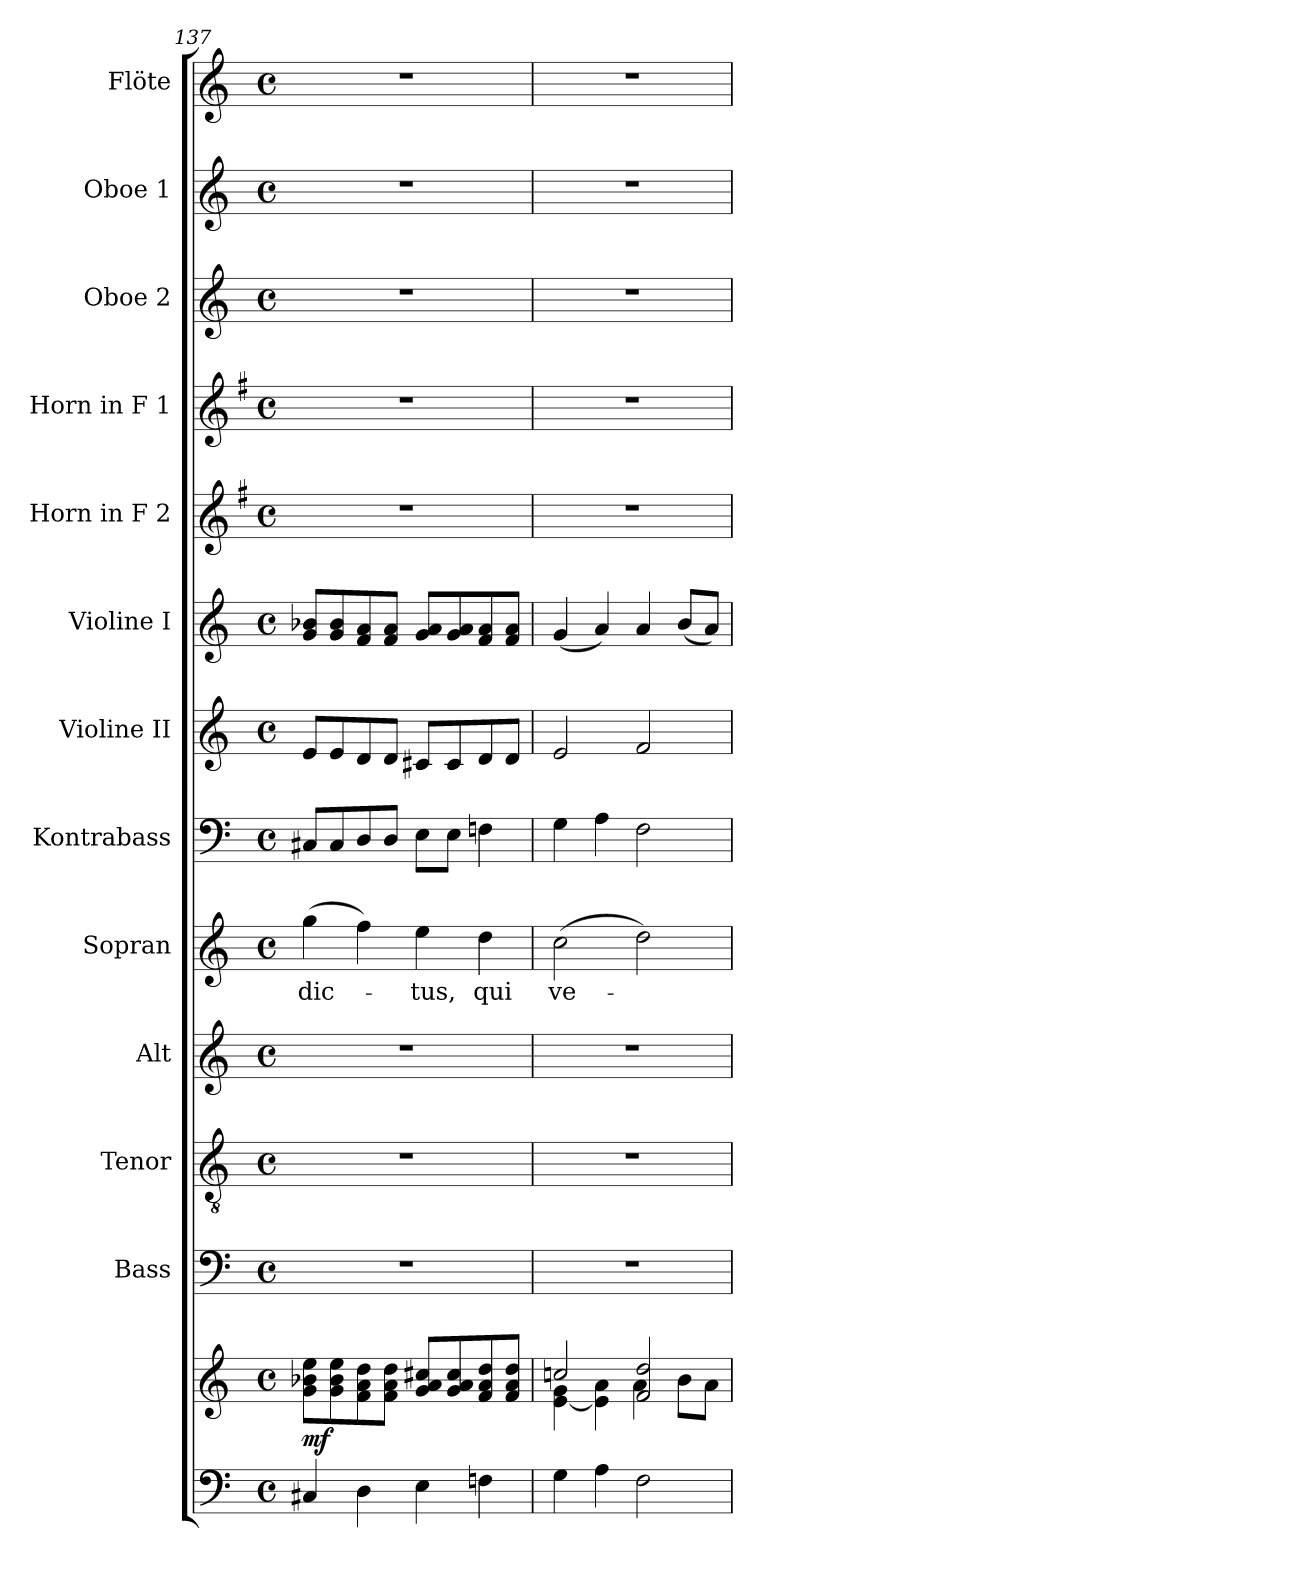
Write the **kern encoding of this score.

**kern	**kern	**dynam	**kern	**kern	**kern	**kern	**text	**kern	**kern	**kern	**kern	**kern	**kern	**kern	**kern
*part13	*part13	*part13	*part12	*part11	*part10	*part9	*part9	*part8	*part7	*part6	*part5	*part4	*part3	*part2	*part1
*staff14	*staff13	*staff13/14	*staff12	*staff11	*staff10	*staff9	*staff9	*staff8	*staff7	*staff6	*staff5	*staff4	*staff3	*staff2	*staff1
*	*	*	*I"Bass	*I"Tenor	*I"Alt	*I"Sopran	*	*I"Kontrabass	*I"Violine II	*I"Violine I	*I"Horn in F 2	*I"Horn in F 1	*I"Oboe 2	*I"Oboe 1	*I"Flöte
*	*	*	*I'B.	*I'T.	*I'A.	*I'S.	*	*I'Kb.	*I'Vl. II	*I'Vl. I	*	*	*I'Ob. 2	*I'Ob. 1	*I'Fl.
*clefF4	*clefG2	*	*clefF4	*clefGv2	*clefG2	*clefG2	*	*clefF4	*clefG2	*clefG2	*clefG2	*clefG2	*clefG2	*clefG2	*clefG2
*	*	*	*	*	*	*	*	*ITrd7c12	*	*	*ITrd4c7	*ITrd4c7	*	*	*
*k[]	*k[]	*	*k[]	*k[]	*k[]	*k[]	*	*k[]	*k[]	*k[]	*k[]	*k[]	*k[]	*k[]	*k[]
*C:	*C:	*	*C:	*C:	*C:	*C:	*	*C:	*C:	*C:	*C:	*C:	*C:	*C:	*C:
*M4/4	*M4/4	*	*M4/4	*M4/4	*M4/4	*M4/4	*	*M4/4	*M4/4	*M4/4	*M4/4	*M4/4	*M4/4	*M4/4	*M4/4
*met(c)	*met(c)	*	*met(c)	*met(c)	*met(c)	*met(c)	*	*met(c)	*met(c)	*met(c)	*met(c)	*met(c)	*met(c)	*met(c)	*met(c)
=137	=137	=137	=137	=137	=137	=137	=137	=137	=137	=137	=137	=137	=137	=137	=137
!	!	!LO:DY:b	!	!	!	!	!LO:LY:b	!	!	!	!	!	!	!	!
4C#X/	8g\ 8b-X\ 8ee\L	mf	1r	1r	1r	(>4gg\	-dic-	8CC#X/L	8e/L	8g/ 8b-X/L	1r	1r	1r	1r	1r
.	8g\ 8b-\ 8ee\	.	.	.	.	.	.	8CC#/	8e/	8g/ 8b-/	.	.	.	.	.
4D\	8f\ 8a\ 8dd\	.	.	.	.	4ff\)	.	8DD/	8d/	8f/ 8a/	.	.	.	.	.
.	8f\ 8a\ 8dd\J	.	.	.	.	.	.	8DD/J	8d/J	8f/ 8a/J	.	.	.	.	.
!	!	!	!	!	!	!	!LO:LY:b	!	!	!	!	!	!	!	!
4E\	8g/ 8a/ 8cc#X/L	.	.	.	.	4ee\	-tus,	8EE\L	8c#X/L	8g/ 8a/L	.	.	.	.	.
.	8g/ 8a/ 8cc#/	.	.	.	.	.	.	8EE\J	8c#/	8g/ 8a/	.	.	.	.	.
!	!	!	!	!	!	!	!LO:LY:b	!	!	!	!	!	!	!	!
4Fn\	8f/ 8a/ 8dd/	.	.	.	.	4dd\	qui	4FFn\	8d/	8f/ 8a/	.	.	.	.	.
.	8f/ 8a/ 8dd/J	.	.	.	.	.	.	.	8d/J	8f/ 8a/J	.	.	.	.	.
=138	=138	=138	=138	=138	=138	=138	=138	=138	=138	=138	=138	=138	=138	=138	=138
*	*^	*	*	*	*	*	*	*	*	*	*	*	*	*	*
!	!	!	!	!	!	!	!	!LO:LY:b	!	!	!	!	!	!	!	!
4G\	2ccn/	[<4e\ 4g\	.	1r	1r	1r	(>2cc\	ve-	4GG\	2e/	(<4g/	1r	1r	1r	1r	1r
4A\	.	4e\] 4a\	.	.	.	.	.	.	4AA\	.	4a/)	.	.	.	.	.
2F\	2f/ 2dd/	4a\	.	.	.	.	2dd\)	.	2FF\	2f/	4a/	.	.	.	.	.
.	.	8b\L	.	.	.	.	.	.	.	.	(<8b/L	.	.	.	.	.
.	.	8a\J	.	.	.	.	.	.	.	.	8a/J)	.	.	.	.	.
*	*v	*v	*	*	*	*	*	*	*	*	*	*	*	*	*	*
=	=	=	=	=	=	=	=	=	=	=	=	=	=	=	=
*-	*-	*-	*-	*-	*-	*-	*-	*-	*-	*-	*-	*-	*-	*-	*-
